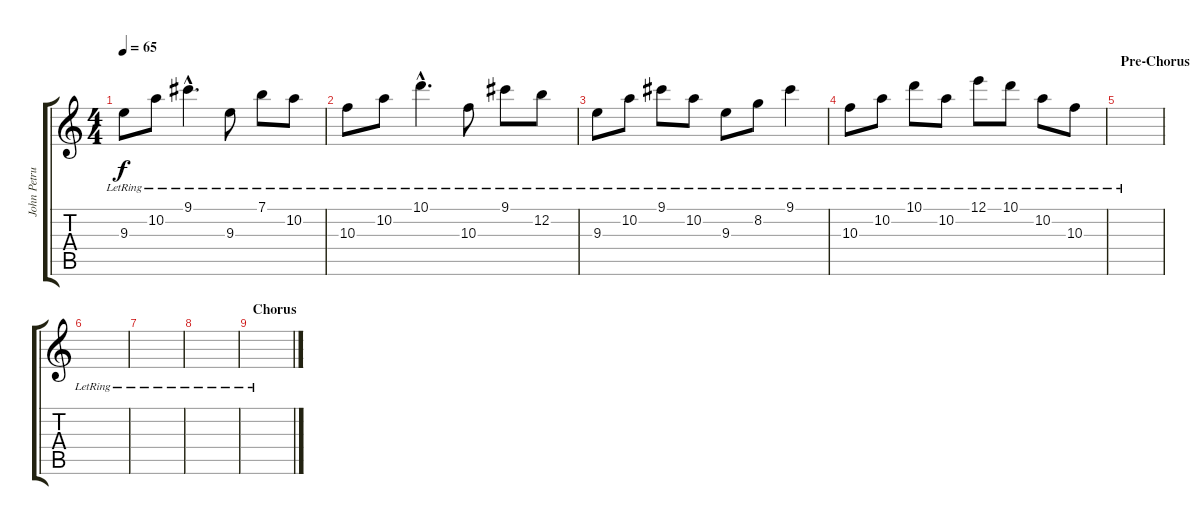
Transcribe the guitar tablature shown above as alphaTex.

\track ("John Petrucci" "John Petru") {instrument acousticguitarsteel}
\staff {score tabs}
\tuning (E4 B3 G3 D3 A2 E2) {hide}
\ts (4 4)
\tempo 65
\clef g2
\ks c
9.3{lr}.8{dy f} 10.2{lr}.8 9.1{hac lr}.4{d} 9.3{lr}.8 7.1{lr}.8 10.2{lr}.8 |
10.3{lr}.8 10.2{lr}.8 10.1{hac lr}.4{d} 10.3{lr}.8 9.1{lr}.8 12.2{lr}.8 |
9.3{lr}.8 10.2{lr}.8 9.1{lr}.8 10.2{lr}.8 9.3{lr}.8 8.2{lr}.8 9.1{lr}.4 |
10.3{lr}.8 10.2{lr}.8 10.1{lr}.8 10.2{lr}.8 12.1{lr}.8 10.1{lr}.8 10.2{lr}.8 10.3{lr}.8 |
\section ("" "Pre-Chorus")
|
|
|
|
\section ("" "Chorus")
